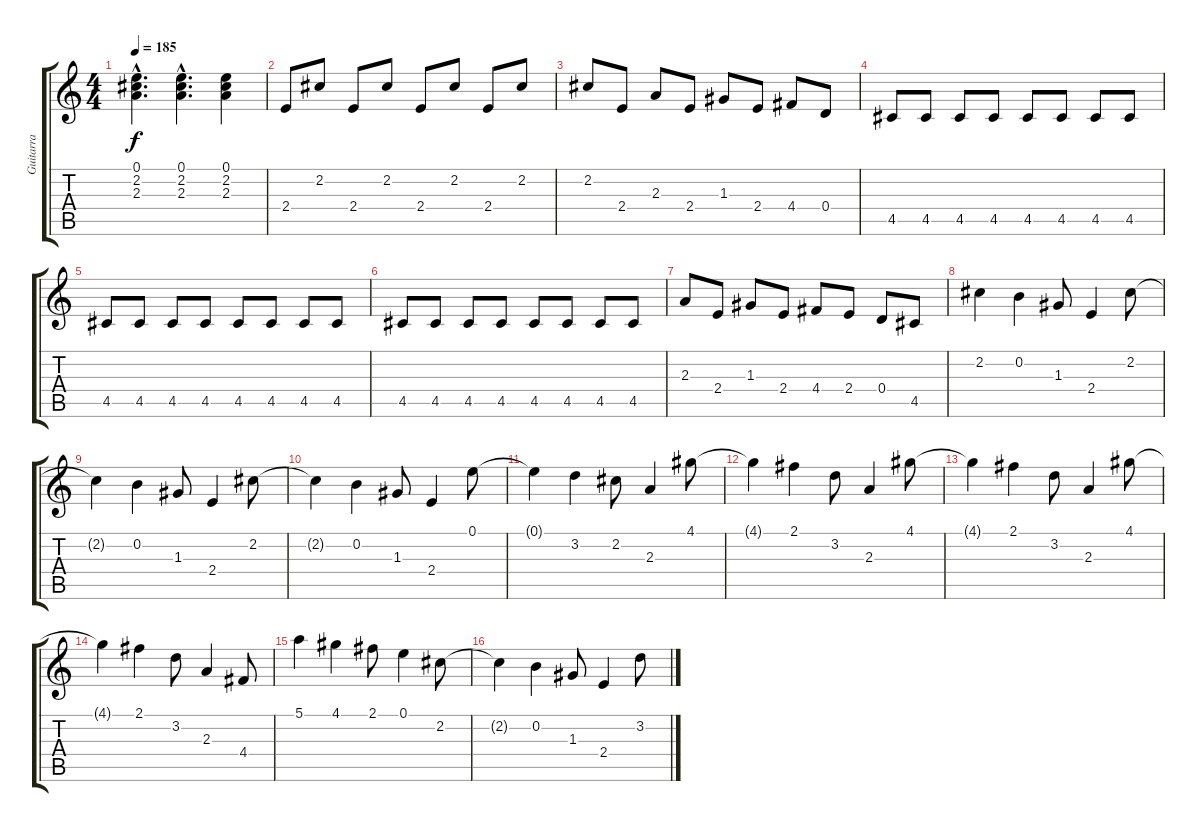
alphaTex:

\track ("Guitarra" "Guitarra") {instrument electricguitarjazz}
\staff {score tabs}
\tuning (E4 B3 G3 D3 A2 E2) {hide}
\ts (4 4)
\tempo 185
\clef g2
\ks c
(0.1{hac} 2.2{hac} 2.3{hac}).4{d dy f} (0.1{hac} 2.2{hac} 2.3{hac}).4{d} (0.1 2.2 2.3).4 |
2.4.8 2.2.8 2.4.8 2.2.8 2.4.8 2.2.8 2.4.8 2.2.8 |
2.2.8 2.4.8 2.3.8 2.4.8 1.3.8 2.4.8 4.4.8 0.4.8 |
4.5.8 4.5.8 4.5.8 4.5.8 4.5.8 4.5.8 4.5.8 4.5.8 |
4.5.8 4.5.8 4.5.8 4.5.8 4.5.8 4.5.8 4.5.8 4.5.8 |
4.5.8 4.5.8 4.5.8 4.5.8 4.5.8 4.5.8 4.5.8 4.5.8 |
2.3.8 2.4.8 1.3.8 2.4.8 4.4.8 2.4.8 0.4.8 4.5.8 |
2.2.4 0.2.4 1.3.8 2.4.4 2.2.8 |
2.2{t}.4 0.2.4 1.3.8 2.4.4 2.2.8 |
2.2{t}.4 0.2.4 1.3.8 2.4.4 0.1.8 |
0.1{t}.4 3.2.4 2.2.8 2.3.4 4.1.8 |
4.1{t}.4 2.1.4 3.2.8 2.3.4 4.1.8 |
4.1{t}.4 2.1.4 3.2.8 2.3.4 4.1.8 |
4.1{t}.4 2.1.4 3.2.8 2.3.4 4.4.8 |
5.1.4 4.1.4 2.1.8 0.1.4 2.2.8 |
2.2{t}.4 0.2.4 1.3.8 2.4.4 3.2.8
